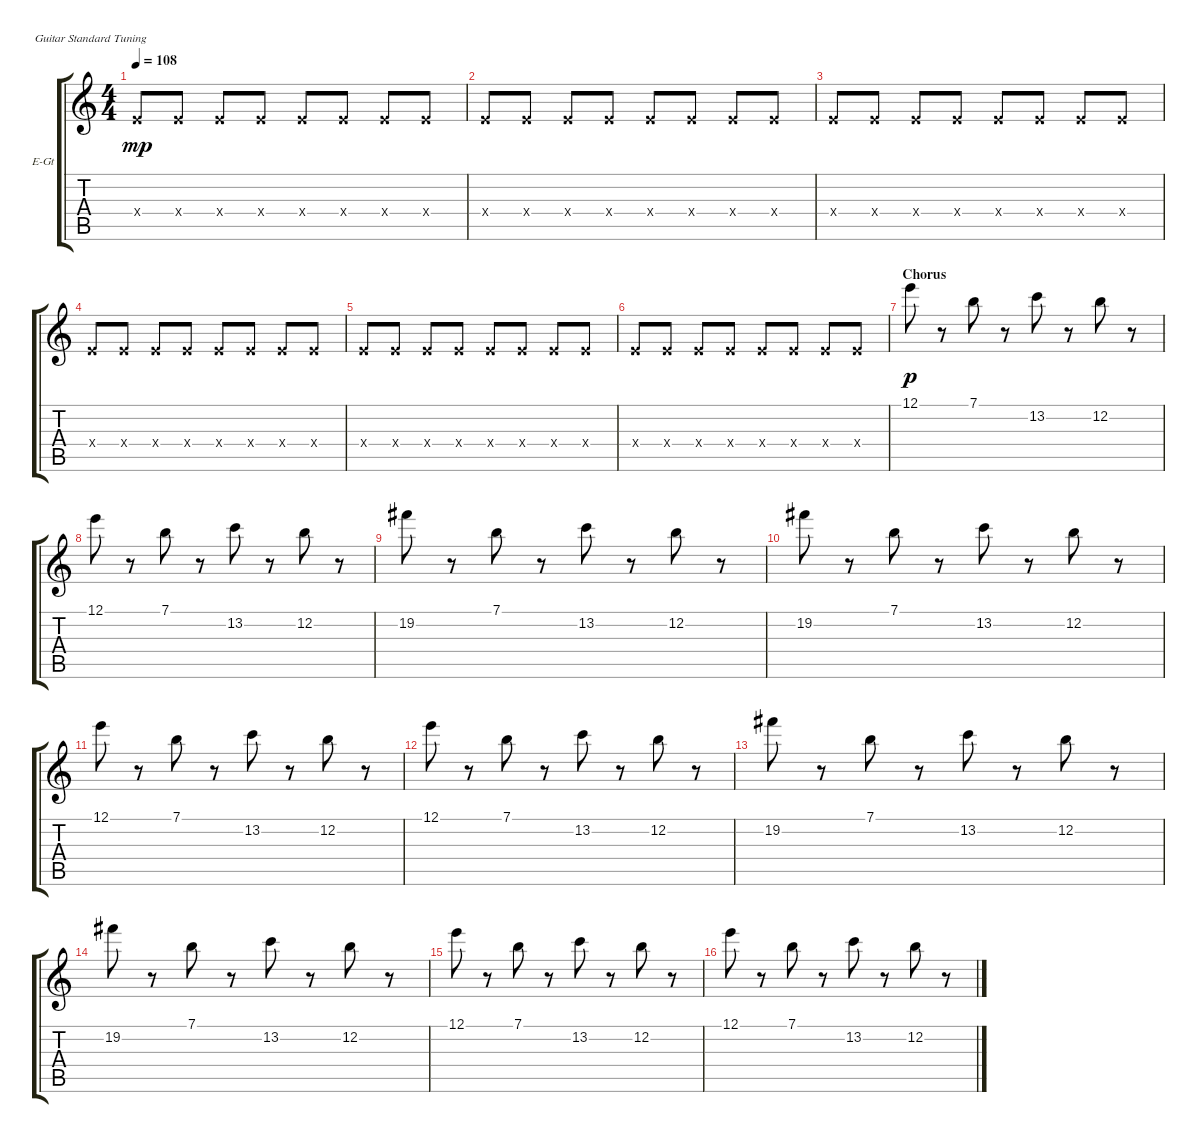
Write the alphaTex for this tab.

\bracketExtendMode groupsimilarinstruments
\firstSystemTrackNameOrientation horizontal
\otherSystemsTrackNameOrientation horizontal
\track ("Electric Guitar 2" "E-Gt") {instrument distortionguitar}
\staff {score tabs}
\tuning (E4 B3 G3 D3 A2 E2)
\ts (4 4)
\tempo 108
\clef g2
\ks c
2.4{x}.8{dy mp} 2.4{x}.8 2.4{x}.8 2.4{x}.8 2.4{x}.8 2.4{x}.8 2.4{x}.8 2.4{x}.8 |
2.4{x}.8 2.4{x}.8 2.4{x}.8 2.4{x}.8 2.4{x}.8 2.4{x}.8 2.4{x}.8 2.4{x}.8 |
2.4{x}.8 2.4{x}.8 2.4{x}.8 2.4{x}.8 2.4{x}.8 2.4{x}.8 2.4{x}.8 2.4{x}.8 |
2.4{x}.8 2.4{x}.8 2.4{x}.8 2.4{x}.8 2.4{x}.8 2.4{x}.8 2.4{x}.8 2.4{x}.8 |
2.4{x}.8 2.4{x}.8 2.4{x}.8 2.4{x}.8 2.4{x}.8 2.4{x}.8 2.4{x}.8 2.4{x}.8 |
2.4{x}.8 2.4{x}.8 2.4{x}.8 2.4{x}.8 2.4{x}.8 2.4{x}.8 2.4{x}.8 2.4{x}.8 |
\section ("" "Chorus")
12.1.8{dy p} r.8 7.1.8 r.8 13.2.8 r.8 12.2.8 r.8 |
12.1.8 r.8 7.1.8 r.8 13.2.8 r.8 12.2.8 r.8 |
19.2.8 r.8 7.1.8 r.8 13.2.8 r.8 12.2.8 r.8 |
19.2.8 r.8 7.1.8 r.8 13.2.8 r.8 12.2.8 r.8 |
12.1.8 r.8 7.1.8 r.8 13.2.8 r.8 12.2.8 r.8 |
12.1.8 r.8 7.1.8 r.8 13.2.8 r.8 12.2.8 r.8 |
19.2.8 r.8 7.1.8 r.8 13.2.8 r.8 12.2.8 r.8 |
19.2.8 r.8 7.1.8 r.8 13.2.8 r.8 12.2.8 r.8 |
12.1.8 r.8 7.1.8 r.8 13.2.8 r.8 12.2.8 r.8 |
12.1.8 r.8 7.1.8 r.8 13.2.8 r.8 12.2.8 r.8
